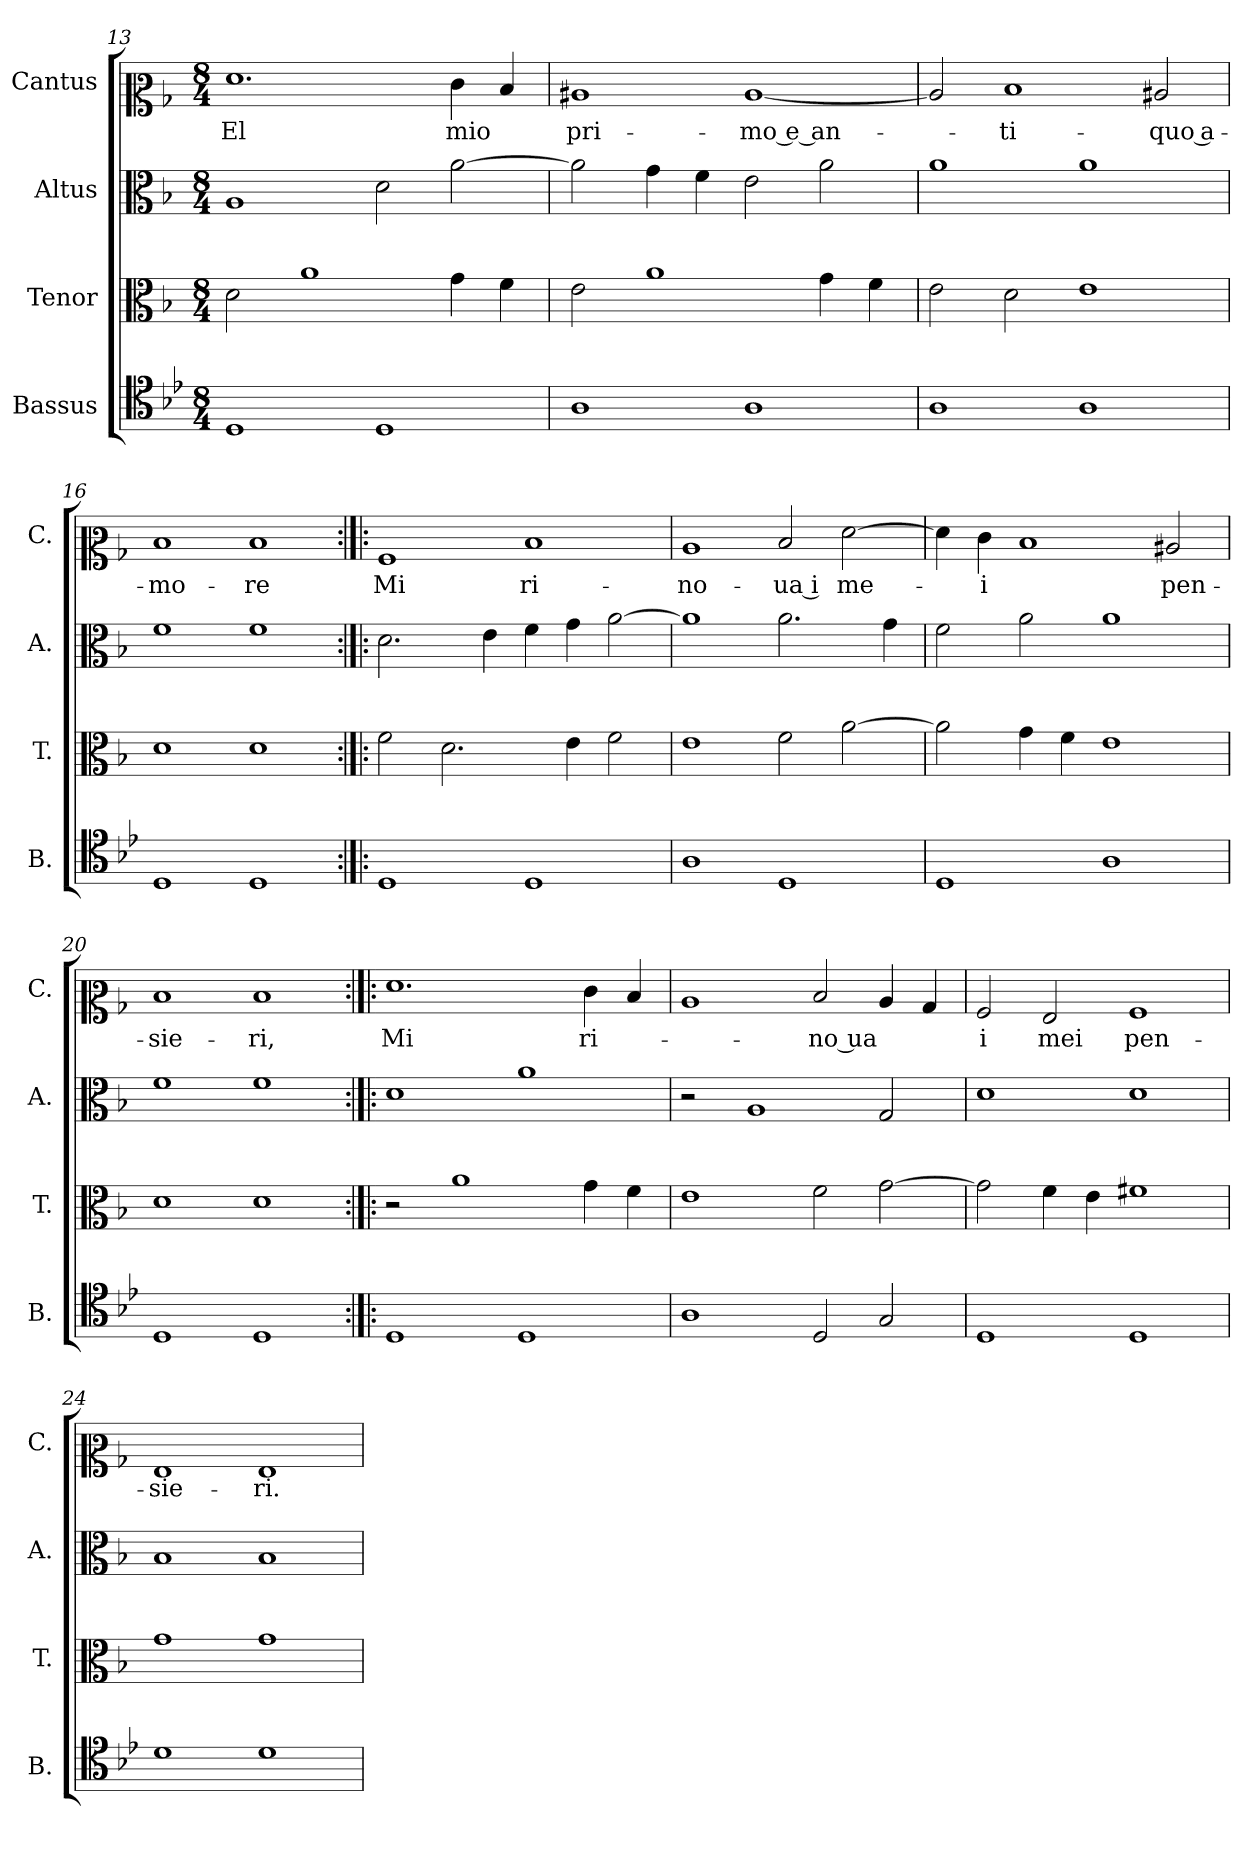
**kern	**kern	**kern	**kern	**text
*part4	*part3	*part2	*part1	*part1
*staff4	*staff3	*staff2	*staff1	*staff1
*I"Bassus	*I"Tenor	*I"Altus	*I"Cantus	*
*I'B.	*I'T.	*I'A.	*I'C.	*
*clefC4	*clefC3	*clefC3	*clefC2	*
*k[b-e-]	*k[b-]	*k[b-]	*k[b-]	*
*M8/4	*M8/4	*M8/4	*M8/4	*
=13	=13	=13	=13	=13
!	!	!	!	!LO:LY:b
1D	2d\	1A	1.f	El
.	1a	.	.	.
1D	.	2d\	.	.
!	!	!	!	!LO:LY:b
.	4g\	[2a\	4e\	mio
.	4f\	.	4d/	.
=14	=14	=14	=14	=14
!	!	!	!	!LO:LY:b
1A	2e\	2a\]	1c#X	pri-
.	1a	4g\	.	.
.	.	4f\	.	.
!	!	!	!	!LO:LY:b
1A	.	2e\	[1c#	-mo e an-
.	4g\	2a\	.	.
.	4f\	.	.	.
=15	=15	=15	=15	=15
1A	2e\	1a	2c#/]	.
!	!	!	!	!LO:LY:b
.	2d\	.	1d	-ti-
1A	1e	1a	.	.
!	!	!	!	!LO:LY:b
.	.	.	2c#X/	-quo a-
=16	=16	=16	=16	=16
!	!	!	!	!LO:LY:b
1D	1d	1f	1d	-mo-
!	!	!	!	!LO:LY:b
1D	1d	1f	1d	-re
!!LO:PB:g=z
=17:|!|:	=17:|!|:	=17:|!|:	=17:|!|:	=17:|!|:
!	!	!	!	!LO:LY:b
1D	2f\	2.d\	1A	Mi
.	2.d\	.	.	.
.	.	4e\	.	.
!	!	!	!	!LO:LY:b
1D	.	4f\	1d	ri-
.	4e\	4g\	.	.
.	2f\	[2a\	.	.
=18	=18	=18	=18	=18
!	!	!	!	!LO:LY:b
1A	1e	1a]	1c	-no-
!	!	!	!	!LO:LY:b
1D	2f\	2.a\	2d/	-ua i
!	!	!	!	!LO:LY:b
.	[2a\	.	[2f\	me-
.	.	4g\	.	.
=19	=19	=19	=19	=19
1D	2a\]	2f\	4f\]	.
!	!	!	!	!LO:LY:b
.	.	.	4e\	-i
.	4g\	2a\	1d	.
.	4f\	.	.	.
1A	1e	1a	.	.
!	!	!	!	!LO:LY:b
.	.	.	2c#X/	pen-
=20	=20	=20	=20	=20
!	!	!	!	!LO:LY:b
1D	1d	1f	1d	-sie-
!	!	!	!	!LO:LY:b
1D	1d	1f	1d	-ri,
=21:|!|:	=21:|!|:	=21:|!|:	=21:|!|:	=21:|!|:
!	!	!	!	!LO:LY:b
1D	2r	1d	1.f	Mi
.	1a	.	.	.
1D	.	1a	.	.
!	!	!	!	!LO:LY:b
.	4g\	.	4e\	ri-
.	4f\	.	4d/	.
=22	=22	=22	=22	=22
1A	1e	2r	1c	.
.	.	1A	.	.
!	!	!	!	!LO:LY:b
2D/	2f\	.	2d/	-no ua
2G/	[2g\	2G/	4c/	.
.	.	.	4B-/	.
!!LO:LB:g=z
=23	=23	=23	=23	=23
!	!	!	!	!LO:LY:b
1D	2g\]	1d	2A/	i
!	!	!	!	!LO:LY:b
.	4f\	.	2G/	mei
.	4e\	.	.	.
!	!	!	!	!LO:LY:b
1D	1f#X	1d	1A	pen-
=24	=24	=24	=24	=24
!	!	!	!	!LO:LY:b
1d	1g	1B-	1G	-sie-
!	!	!	!	!LO:LY:b
1d	1g	1B-	1G	-ri.
=	=	=	=	=
*-	*-	*-	*-	*-
